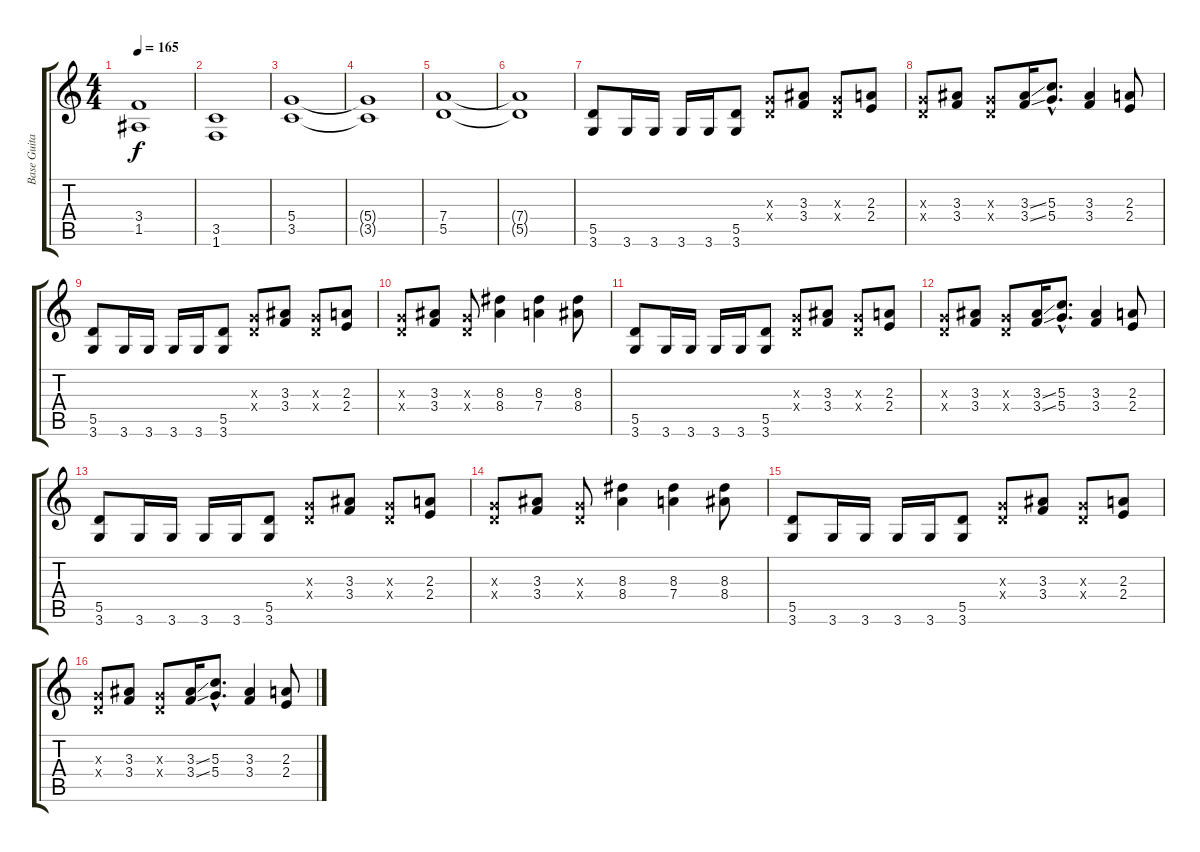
\track ("Base Guitar" "Base Guita") {instrument distortionguitar}
\staff {score tabs}
\tuning (E4 B3 G3 D3 A2 E2) {hide}
\ts (4 4)
\tempo 165
\clef g2
\ks c
(3.4 1.5).1{dy f} |
(3.5 1.6).1 |
(5.4 3.5).1 |
(5.4{t} 3.5{t}).1 |
(7.4 5.5).1 |
(7.4{t} 5.5{t}).1 |
(5.5 3.6).8 3.6.16 3.6.16 3.6.16 3.6.16 (5.5 3.6).8 (0.3{x} 0.4{x}).8 (3.3 3.4).8 (0.3{x} 0.4{x}).8 (2.3 2.4).8 |
(0.3{x} 0.4{x}).8 (3.3 3.4).8 (0.3{x} 0.4{x}).8 (3.3{ss} 3.4{ss}).16 (5.3{hac} 5.4{hac}).8{d} (3.3 3.4).4 (2.3 2.4).8 |
(5.5 3.6).8 3.6.16 3.6.16 3.6.16 3.6.16 (5.5 3.6).8 (0.3{x} 0.4{x}).8 (3.3 3.4).8 (0.3{x} 0.4{x}).8 (2.3 2.4).8 |
(0.3{x} 0.4{x}).8 (3.3 3.4).8 (0.3{x} 0.4{x}).8 (8.3 8.4).4 (8.3 7.4).4 (8.3 8.4).8 |
(5.5 3.6).8 3.6.16 3.6.16 3.6.16 3.6.16 (5.5 3.6).8 (0.3{x} 0.4{x}).8 (3.3 3.4).8 (0.3{x} 0.4{x}).8 (2.3 2.4).8 |
(0.3{x} 0.4{x}).8 (3.3 3.4).8 (0.3{x} 0.4{x}).8 (3.3{ss} 3.4{ss}).16 (5.3{hac} 5.4{hac}).8{d} (3.3 3.4).4 (2.3 2.4).8 |
(5.5 3.6).8 3.6.16 3.6.16 3.6.16 3.6.16 (5.5 3.6).8 (0.3{x} 0.4{x}).8 (3.3 3.4).8 (0.3{x} 0.4{x}).8 (2.3 2.4).8 |
(0.3{x} 0.4{x}).8 (3.3 3.4).8 (0.3{x} 0.4{x}).8 (8.3 8.4).4 (8.3 7.4).4 (8.3 8.4).8 |
(5.5 3.6).8 3.6.16 3.6.16 3.6.16 3.6.16 (5.5 3.6).8 (0.3{x} 0.4{x}).8 (3.3 3.4).8 (0.3{x} 0.4{x}).8 (2.3 2.4).8 |
(0.3{x} 0.4{x}).8 (3.3 3.4).8 (0.3{x} 0.4{x}).8 (3.3{ss} 3.4{ss}).16 (5.3{hac} 5.4{hac}).8{d} (3.3 3.4).4 (2.3 2.4).8
